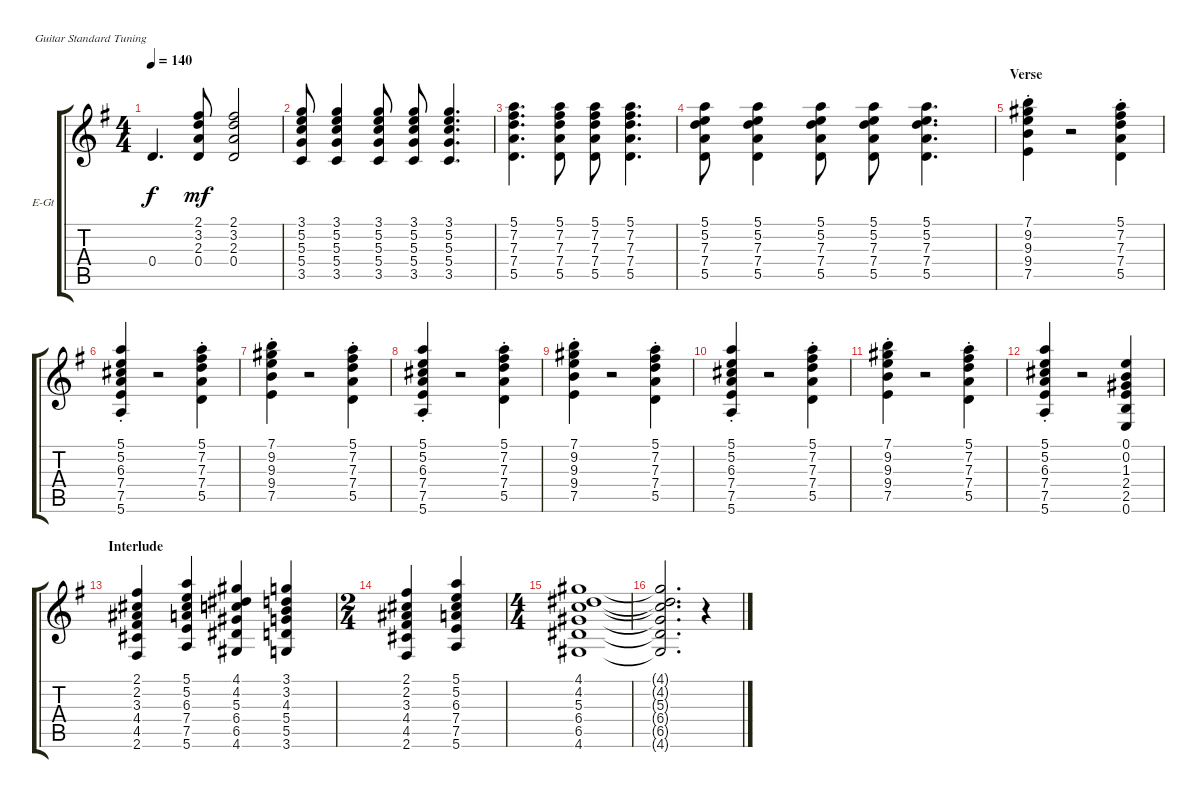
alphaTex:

\defaultSystemsLayout 4
\bracketExtendMode groupsimilarinstruments
\firstSystemTrackNameOrientation horizontal
\otherSystemsTrackNameOrientation horizontal
\track ("Electric Guitar" "E-Gt") {instrument electricguitarclean}
\staff {score tabs}
\tuning (E4 B3 G3 D3 A2 E2)
\ts (4 4)
\tempo 140
\clef g2
\ks g
0.4.4{d dy f} (0.4 2.3 3.2 2.1).8{dy mf} (0.4 2.3 3.2 2.1).2 |
(3.5 5.4 5.3 5.2 3.1).8 (3.5 5.4 5.3 5.2 3.1).4 (3.5 5.4 5.3 5.2 3.1).8 (3.5 5.4 5.3 5.2 3.1).8 (3.5 5.4 5.3 5.2 3.1).4{d} |
(5.5 7.4 7.3 7.2 5.1).4{d} (5.1 7.2 7.3 7.4 5.5).8 (5.1 7.2 7.3 7.4 5.5).8 (5.1 7.2 7.3 7.4 5.5).4{d} |
(5.5 7.4 7.3 5.2 5.1).8 (5.5 7.4 7.3 5.2 5.1).4 (5.1 5.2 7.3 7.4 5.5).8 (5.1 5.2 7.3 7.4 5.5).8 (5.1 5.2 7.3 7.4 5.5).4{d} |
\section ("" "Verse")
(7.5{st} 9.4{st} 9.3{st} 9.2{st} 7.1{st}).4 r.2 (5.5{st} 7.4{st} 7.3{st} 7.2{st} 5.1{st}).4 |
(5.6{st} 7.5{st} 7.4{st} 6.3{st} 5.2{st} 5.1{st}).4 r.2 (5.5{st} 7.4{st} 7.3{st} 7.2{st} 5.1{st}).4 |
(7.5{st} 9.4{st} 9.3{st} 9.2{st} 7.1{st}).4 r.2 (5.5{st} 7.4{st} 7.3{st} 7.2{st} 5.1{st}).4 |
(5.6{st} 7.5{st} 7.4{st} 6.3{st} 5.2{st} 5.1{st}).4 r.2 (5.5{st} 7.4{st} 7.3{st} 7.2{st} 5.1{st}).4 |
(7.5{st} 9.4{st} 9.3{st} 9.2{st} 7.1{st}).4 r.2 (5.5{st} 7.4{st} 7.3{st} 7.2{st} 5.1{st}).4 |
(5.6{st} 7.5{st} 7.4{st} 6.3{st} 5.2{st} 5.1{st}).4 r.2 (5.5{st} 7.4{st} 7.3{st} 7.2{st} 5.1{st}).4 |
(7.5{st} 9.4{st} 9.3{st} 9.2{st} 7.1{st}).4 r.2 (5.5{st} 7.4{st} 7.3{st} 7.2{st} 5.1{st}).4 |
(5.6{st} 7.5{st} 7.4{st} 6.3{st} 5.2{st} 5.1{st}).4 r.2 (2.5 2.4 0.6 1.3 0.2 0.1).4 |
\section ("" "Interlude")
(2.1 2.2 3.3 4.4 4.5 2.6).4 (5.1 5.2 6.3 7.4 7.5 5.6).4 (4.1 4.2 5.3 6.4 6.5 4.6).4 (3.1 3.2 4.3 5.4 5.5 3.6).4 |
\ts (2 4)
(2.1 2.2 3.3 4.4 4.5 2.6).4 (5.1 5.2 6.3 7.4 7.5 5.6).4 |
\ts (4 4)
(4.1 4.2 5.3 6.4 6.5 4.6).1 |
(4.1{t} 4.2{t} 5.3{t} 6.4{t} 6.5{t} 4.6{t}).2{d} r.4
